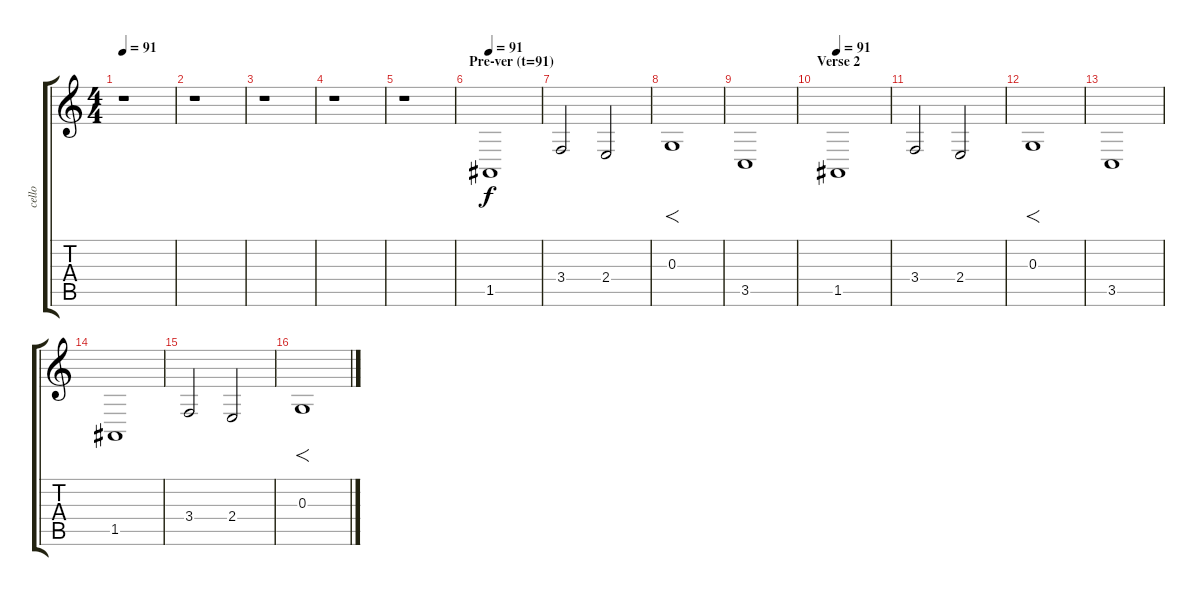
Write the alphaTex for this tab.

\track ("cello" "cello") {instrument cello}
\staff {score tabs}
\tuning (E4 B3 G3 D3 A2 E2) {hide}
\ts (4 4)
\tempo 91
\clef g2
\ks c
r.1{dy f} |
r.1 |
r.1 |
r.1 |
r.1 |
\section ("" "Pre-ver (t=91)")
\tempo 91
1.5.1{volume 8 balance 8 instrument cello} |
3.4.2 2.4.2 |
0.3.1{f} |
3.5.1 |
\section ("" "Verse 2")
\tempo 91
1.5.1{volume 8 balance 8 instrument cello} |
3.4.2 2.4.2 |
0.3.1{f} |
3.5.1 |
1.5.1 |
3.4.2 2.4.2 |
0.3.1{f}
